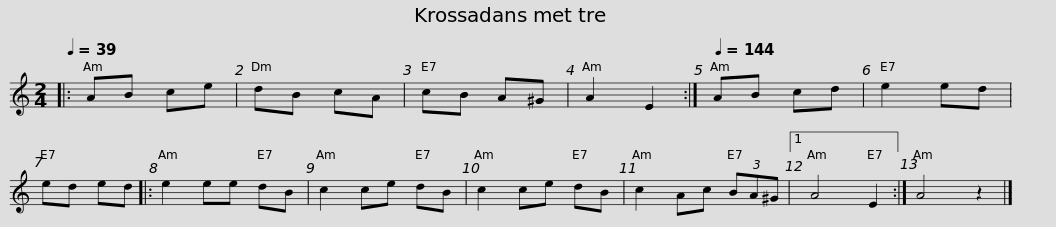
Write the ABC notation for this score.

X:1
L:1/8
Q:1/4=39
M:2/4
I:linebreak $
K:C
V:1 treble
V:1
|: AB ce | dB cA | cB A^G | A2 E2 :|[Q:1/4=144] AB cd | %5
 e2 ed | ed ed |: e2 ee dB | c2 ce dB | c2 ce dB |$ %10
 c2 Ac (3BA^G |1 A4 E2 :| A4 z2 |] %13
